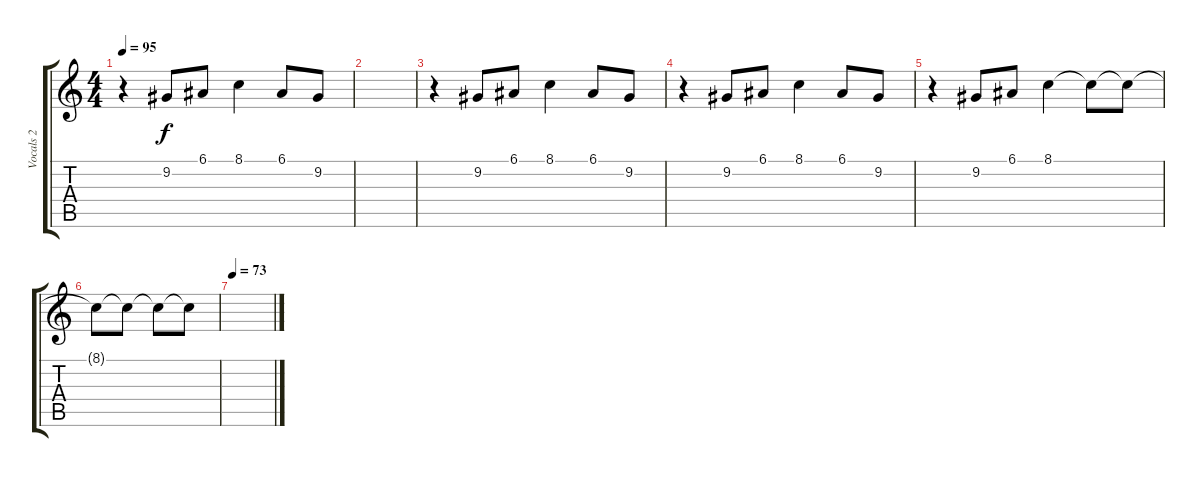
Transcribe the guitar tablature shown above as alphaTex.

\track ("Vocals 2" "Vocals 2") {instrument bassoon}
\staff {score tabs}
\tuning (E4 B3 G3 D3 A2 E2) {hide}
\ts (4 4)
\tempo 95
\clef g2
\ks c
r.4{dy f} 9.2.8 6.1.8 8.1.4 6.1.8 9.2.8 |
|
r.4 9.2.8 6.1.8 8.1.4 6.1.8 9.2.8 |
r.4 9.2.8 6.1.8 8.1.4 6.1.8 9.2.8 |
r.4 9.2.8 6.1.8 8.1.4 8.1{t}.8 8.1{t}.8 |
8.1{t}.8 8.1{t}.8 8.1{t}.8 8.1{t}.8 |
\tempo 73
